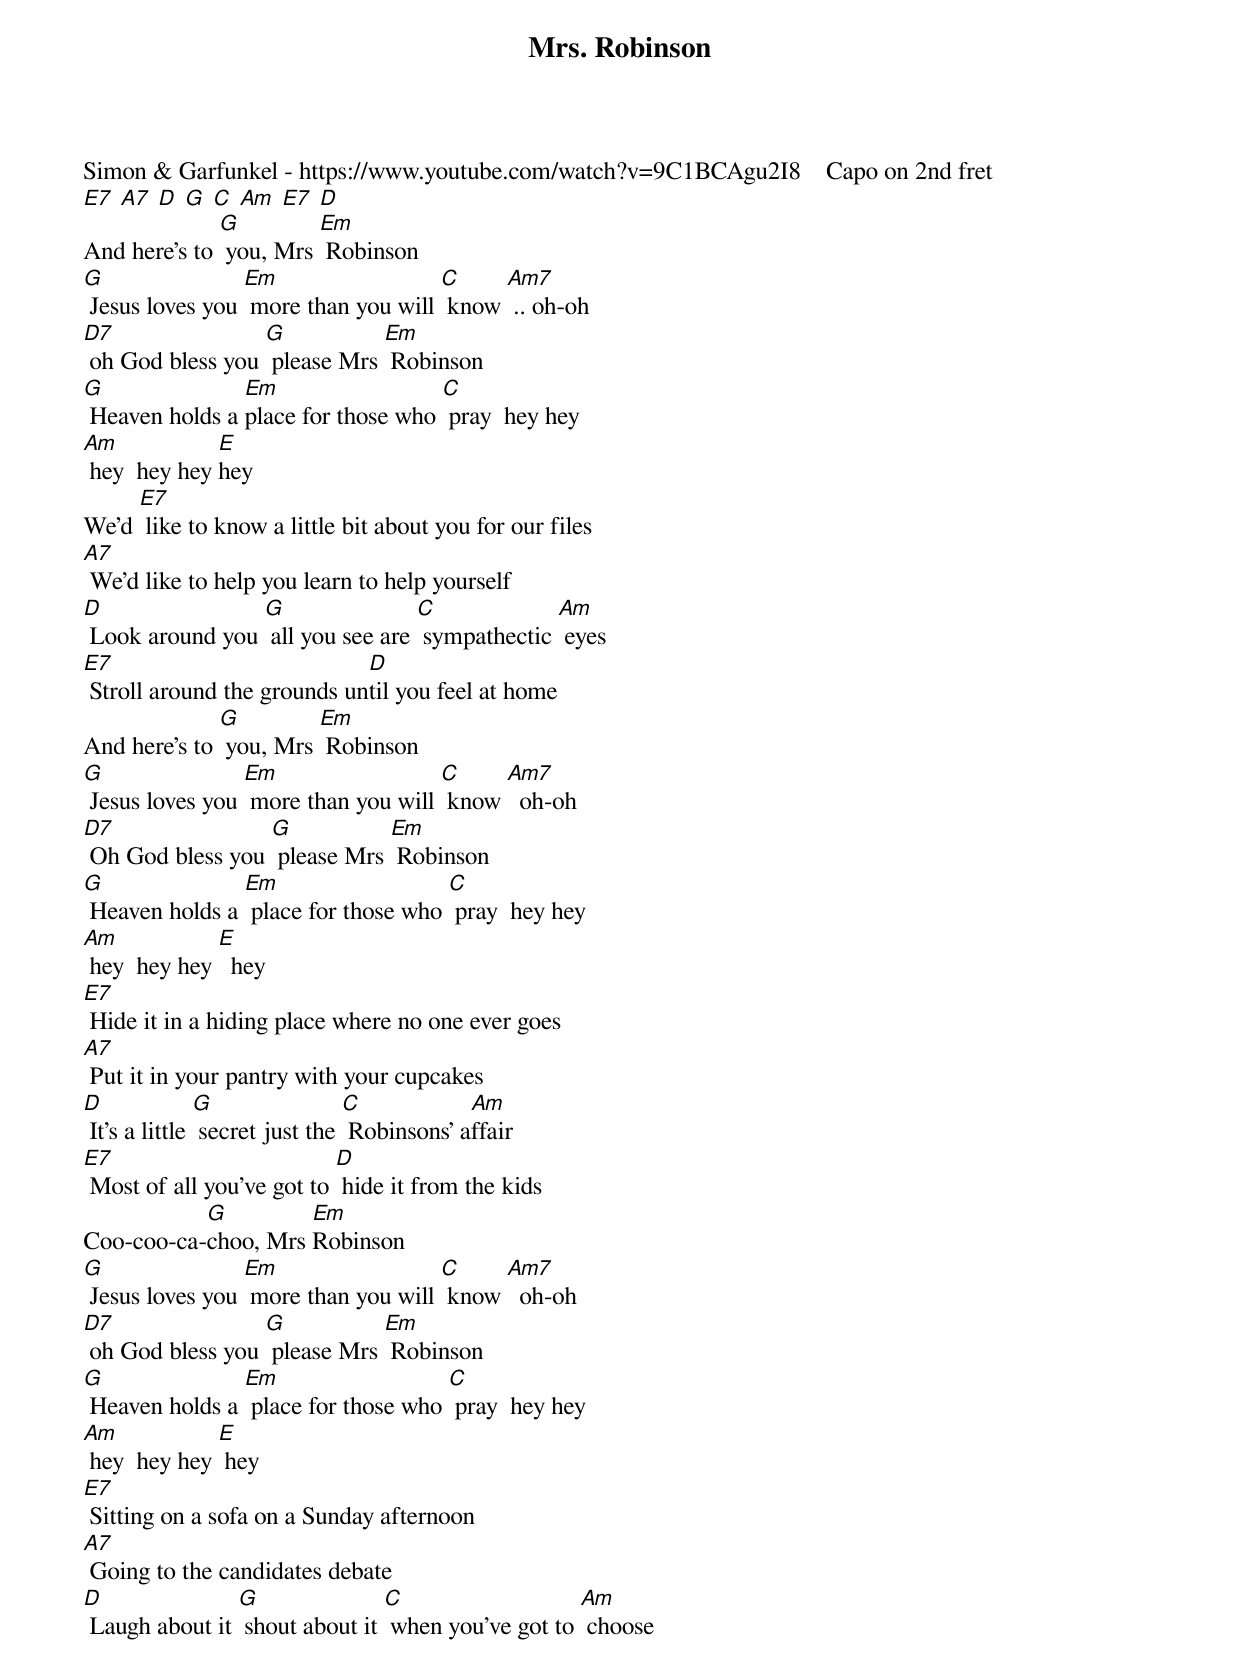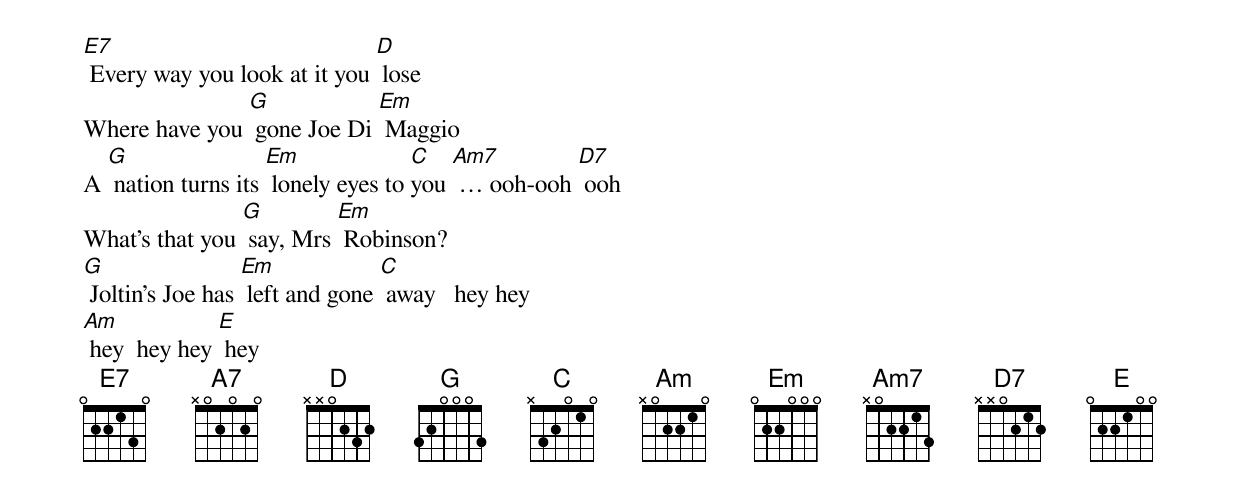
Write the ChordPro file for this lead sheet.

{t: Mrs. Robinson }
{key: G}
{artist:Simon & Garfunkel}
Simon & Garfunkel - https://www.youtube.com/watch?v=9C1BCAgu2I8    Capo on 2nd fret
[E7] [A7] [D] [G] [C] [Am] [E7] [D]
{c: }
And here's to [G] you, Mrs [Em] Robinson
[G] Jesus loves you [Em] more than you will [C] know [Am7] .. oh-oh
[D7] oh God bless you [G] please Mrs [Em] Robinson
[G] Heaven holds a [Em]place for those who [C] pray  hey hey
[Am] hey  hey hey [E]hey
{c: }
We'd [E7] like to know a little bit about you for our files
[A7] We'd like to help you learn to help yourself
[D] Look around you [G] all you see are [C] sympathectic [Am] eyes
[E7] Stroll around the grounds un[D]til you feel at home
{c: }
And here's to [G] you, Mrs [Em] Robinson
[G] Jesus loves you [Em] more than you will [C] know [Am7]  oh-oh
[D7] Oh God bless you [G] please Mrs [Em] Robinson
[G] Heaven holds a [Em] place for those who [C] pray  hey hey
[Am] hey  hey hey [E]  hey
{c: }
[E7] Hide it in a hiding place where no one ever goes
[A7] Put it in your pantry with your cupcakes
[D] It's a little [G] secret just the [C] Robinsons' a[Am]ffair
[E7] Most of all you've got to [D] hide it from the kids
{c: }
Coo-coo-ca-[G]choo, Mrs [Em]Robinson
[G] Jesus loves you [Em] more than you will [C] know [Am7]  oh-oh
[D7] oh God bless you [G] please Mrs [Em] Robinson
[G] Heaven holds a [Em] place for those who [C] pray  hey hey
[Am] hey  hey hey [E] hey
{c: }
[E7] Sitting on a sofa on a Sunday afternoon
[A7] Going to the candidates debate
[D] Laugh about it [G] shout about it [C] when you've got to [Am] choose
[E7] Every way you look at it you [D] lose
{c: }
Where have you [G] gone Joe Di [Em] Maggio
A [G] nation turns its [Em] lonely eyes to [C]you [Am7] … ooh-ooh [D7] ooh
What's that you [G] say, Mrs [Em] Robinson?
[G] Joltin's Joe has [Em] left and gone [C] away   hey hey
[Am] hey  hey hey [E] hey
